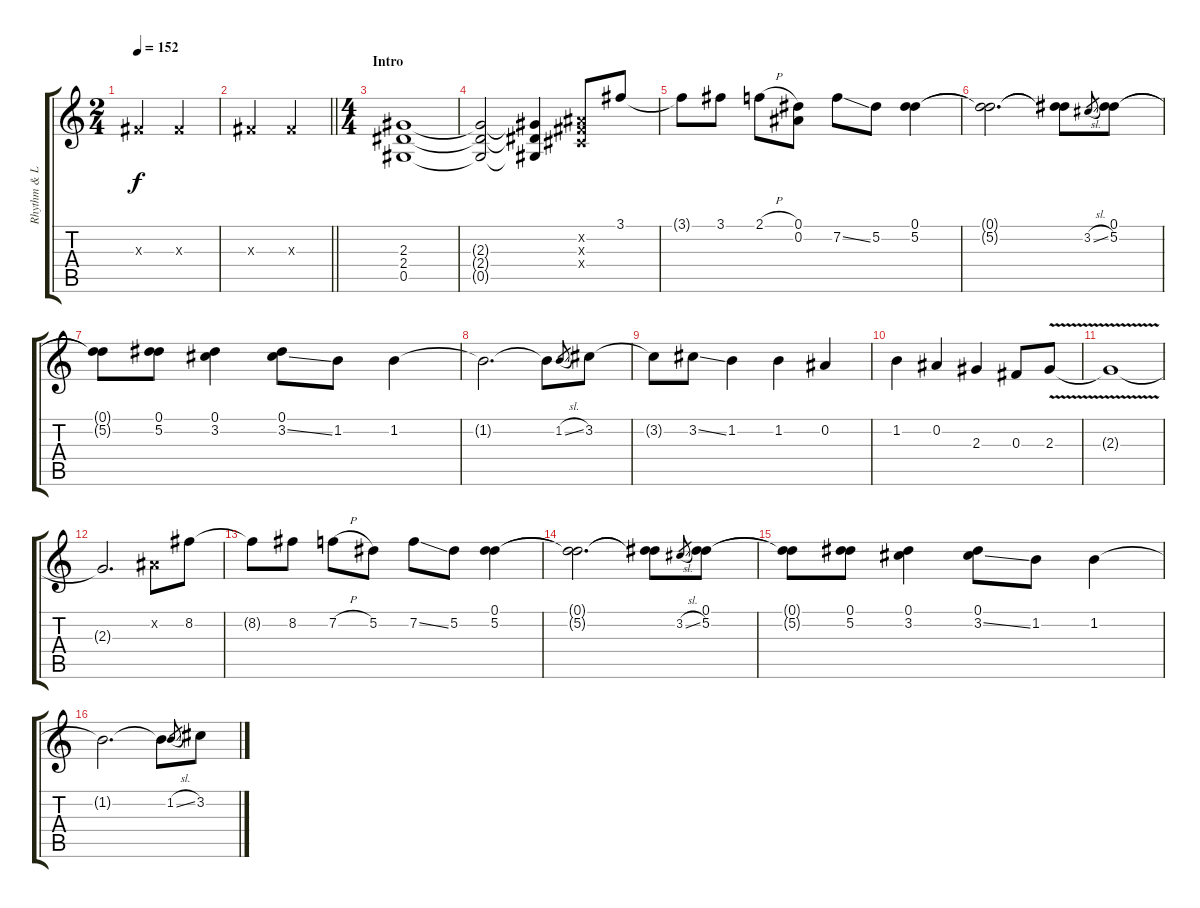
\track ("Rhythm & Lead Guitar - Izzy Stradlin'" "Rhythm & L") {instrument distortionguitar}
\staff {score tabs}
\tuning (Eb4 Bb3 Gb3 Db3 Ab2 Eb2) {hide}
\ts (2 4)
\tempo 152
\clef g2
\ks c
0.3{x}.4{dy f instrument distortionguitar} 0.3{x}.4 |
\barLineRight lightlight
0.3{x}.4 0.3{x}.4 |
\ts (4 4)
\section ("" "Intro")
(2.3 2.4 0.5).1 |
(2.3{t} 2.4{t} 0.5{t}).2 (2.3{t} 2.4{t} 0.5{t}).4 (0.2{x} 0.3{x} 0.4{x}).8 3.1.8 |
3.1{t}.8 3.1.8 2.1{h}.8 (0.1 0.2).8 7.2{ss}.8 5.2.8 (0.1 5.2).4 |
(0.1{t} 5.2{t}).2{d} (0.1{t} 5.2{t}).8 3.2{sl}.8{gr} (0.1 5.2).8 |
(0.1{t} 5.2{t}).8 (0.1 5.2).8 (0.1 3.2).4 (0.1 3.2{ss}).8 1.2.8 1.2.4 |
1.2{t}.2{d} 1.2{t}.8 1.2{sl}.8{gr} 3.2.8 |
3.2{t}.8 3.2{ss}.8 1.2.4 1.2.4 0.2.4 |
1.2.4 0.2.4 2.3.4 0.3.8 2.3{v}.8 |
2.3{t}.1 |
2.3{t}.2{d} 0.2{x}.8 8.2.8 |
8.2{t}.8 8.2.8 7.2{h}.8 5.2.8 7.2{ss}.8 5.2.8 (0.1 5.2).4 |
(0.1{t} 5.2{t}).2{d} (0.1{t} 5.2{t}).8 3.2{sl}.8{gr} (0.1 5.2).8 |
(0.1{t} 5.2{t}).8 (0.1 5.2).8 (0.1 3.2).4 (0.1 3.2{ss}).8 1.2.8 1.2.4 |
1.2{t}.2{d} 1.2{t}.8 1.2{sl}.8{gr} 3.2.8
